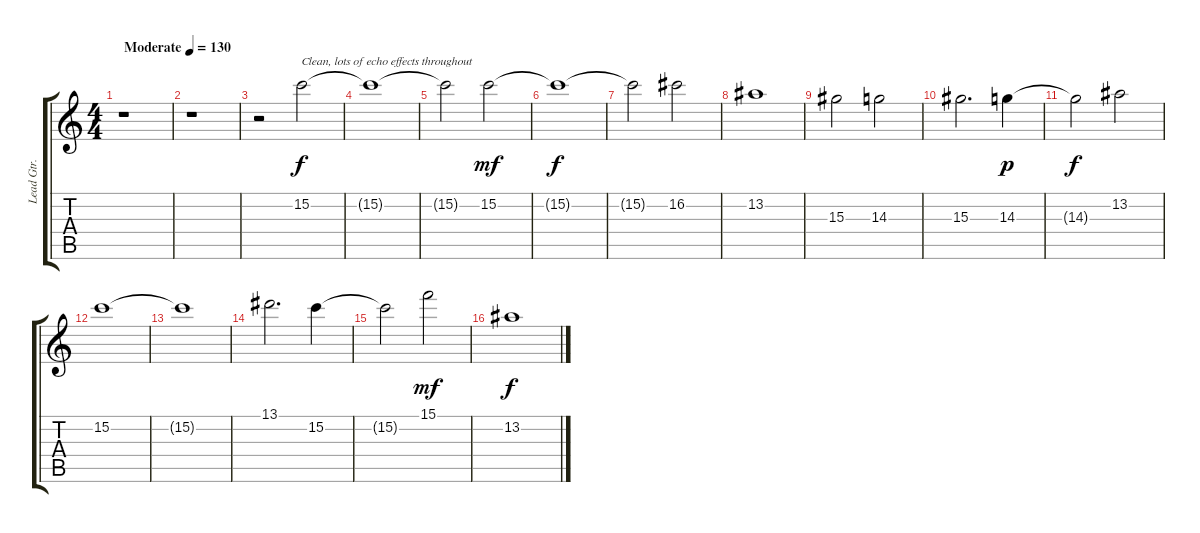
\track ("Lead Gtr." "Lead Gtr.") {instrument distortionguitar}
\staff {score tabs}
\tuning (D4 A3 F3 C3 G2 C2) {hide}
\ts (4 4)
\tempo (130 "Moderate")
\clef g2
\ks c
r.1{dy f instrument electricguitarclean} |
r.1 |
r.2 15.2.2{txt "Clean, lots of echo effects throughout"} |
15.2{t}.1 |
15.2{t}.2 15.2.2{dy mf} |
15.2{t}.1{dy f} |
15.2{t}.2 16.2.2 |
13.2.1 |
15.3.2 14.3.2 |
15.3.2{d} 14.3.4{dy p} |
14.3{t}.2{dy f} 13.2.2 |
15.2.1 |
15.2{t}.1 |
13.1.2{d} 15.2.4 |
15.2{t}.2 15.1.2{dy mf} |
13.2.1{dy f}
